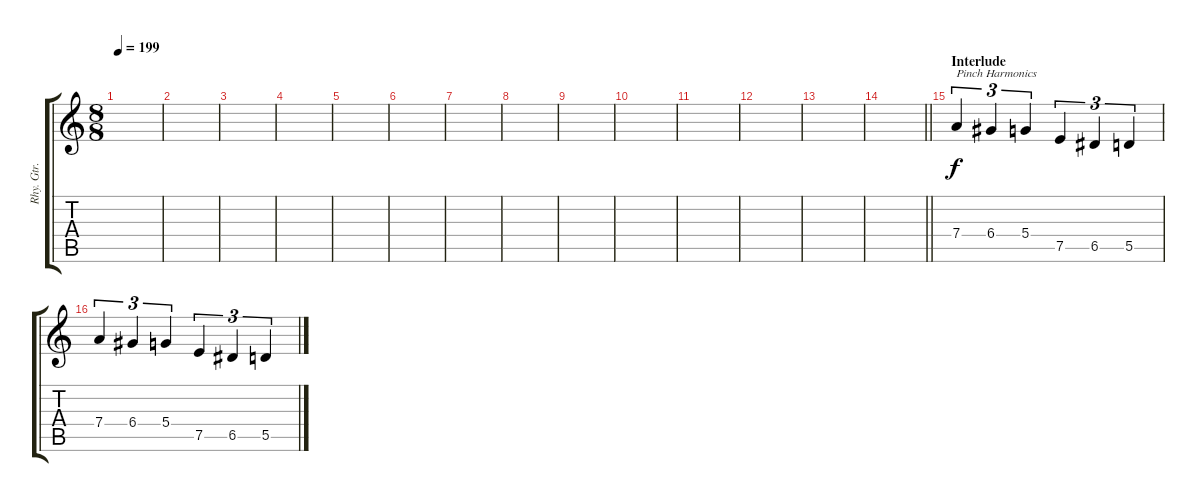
\track ("Rhy. Gtr. 3" "Rhy. Gtr. ") {instrument distortionguitar}
\staff {score tabs}
\tuning (E4 B3 G3 D3 A2 E2) {hide}
\ts (8 8)
\tempo 199
\clef g2
\ks c
|
|
|
|
|
|
|
|
|
|
|
|
|
\barLineRight lightlight
|
\section ("" "Interlude")
7.4.4{tu (3 2) txt "Pinch Harmonics" volume 15 instrument guitarharmonics} 6.4.4{tu (3 2)} 5.4.4{tu (3 2)} 7.5.4{tu (3 2)} 6.5.4{tu (3 2)} 5.5.4{tu (3 2)} |
7.4.4{tu (3 2)} 6.4.4{tu (3 2)} 5.4.4{tu (3 2)} 7.5.4{tu (3 2)} 6.5.4{tu (3 2)} 5.5.4{tu (3 2)}
